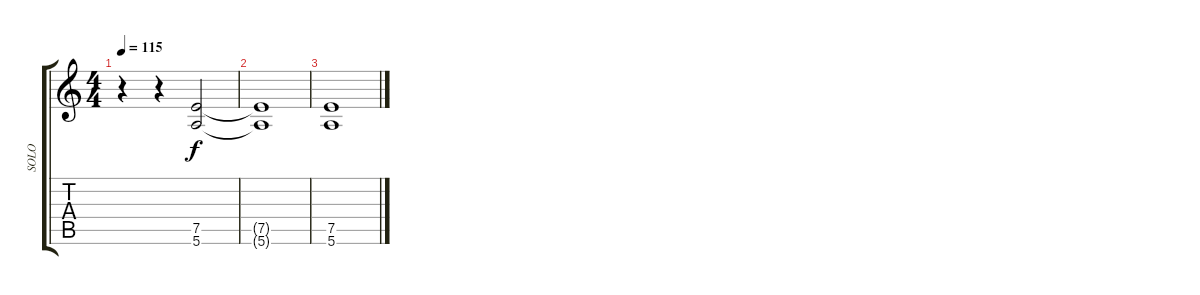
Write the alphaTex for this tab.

\track ("SOLO" "SOLO") {instrument overdrivenguitar}
\staff {score tabs}
\tuning (E4 B3 G3 D3 A2 E2) {hide}
\ts (4 4)
\tempo 115
\clef g2
\ks c
r.4{dy f} r.4 (7.5 5.6).2 |
(7.5{t} 5.6{t}).1 |
(7.5 5.6).1
